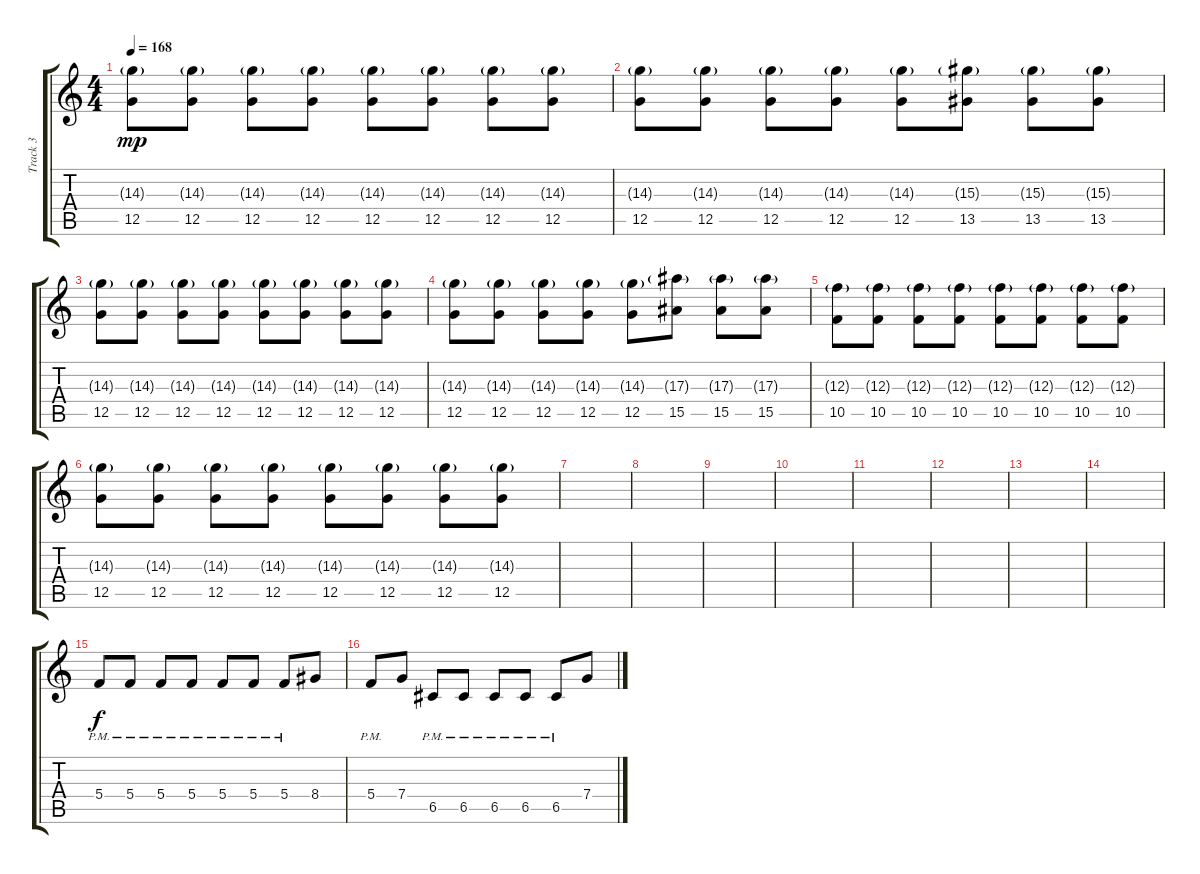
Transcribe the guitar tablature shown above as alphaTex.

\track ("Track 3" "Track 3") {instrument distortionguitar}
\staff {score tabs}
\tuning (D4 A3 F3 C3 G2 C2) {hide}
\ts (4 4)
\tempo 168
\clef g2
\ks c
(14.3{g} 12.5).8{dy mp} (14.3{g} 12.5).8 (14.3{g} 12.5).8 (14.3{g} 12.5).8 (14.3{g} 12.5).8 (14.3{g} 12.5).8 (14.3{g} 12.5).8 (14.3{g} 12.5).8 |
(14.3{g} 12.5).8 (14.3{g} 12.5).8 (14.3{g} 12.5).8 (14.3{g} 12.5).8 (14.3{g} 12.5).8 (15.3{g} 13.5).8 (15.3{g} 13.5).8 (15.3{g} 13.5).8 |
(14.3{g} 12.5).8 (14.3{g} 12.5).8 (14.3{g} 12.5).8 (14.3{g} 12.5).8 (14.3{g} 12.5).8 (14.3{g} 12.5).8 (14.3{g} 12.5).8 (14.3{g} 12.5).8 |
(14.3{g} 12.5).8 (14.3{g} 12.5).8 (14.3{g} 12.5).8 (14.3{g} 12.5).8 (14.3{g} 12.5).8 (17.3{g} 15.5).8 (17.3{g} 15.5).8 (17.3{g} 15.5).8 |
(12.3{g} 10.5).8 (12.3{g} 10.5).8 (12.3{g} 10.5).8 (12.3{g} 10.5).8 (12.3{g} 10.5).8 (12.3{g} 10.5).8 (12.3{g} 10.5).8 (12.3{g} 10.5).8 |
(14.3{g} 12.5).8 (14.3{g} 12.5).8 (14.3{g} 12.5).8 (14.3{g} 12.5).8 (14.3{g} 12.5).8 (14.3{g} 12.5).8 (14.3{g} 12.5).8 (14.3{g} 12.5).8 |
|
|
|
|
|
|
|
|
5.4{pm}.8{dy f} 5.4{pm}.8 5.4{pm}.8 5.4{pm}.8 5.4{pm}.8 5.4{pm}.8 5.4{pm}.8 8.4.8 |
5.4{pm}.8 7.4.8 6.5{pm}.8 6.5{pm}.8 6.5{pm}.8 6.5{pm}.8 6.5{pm}.8 7.4.8
